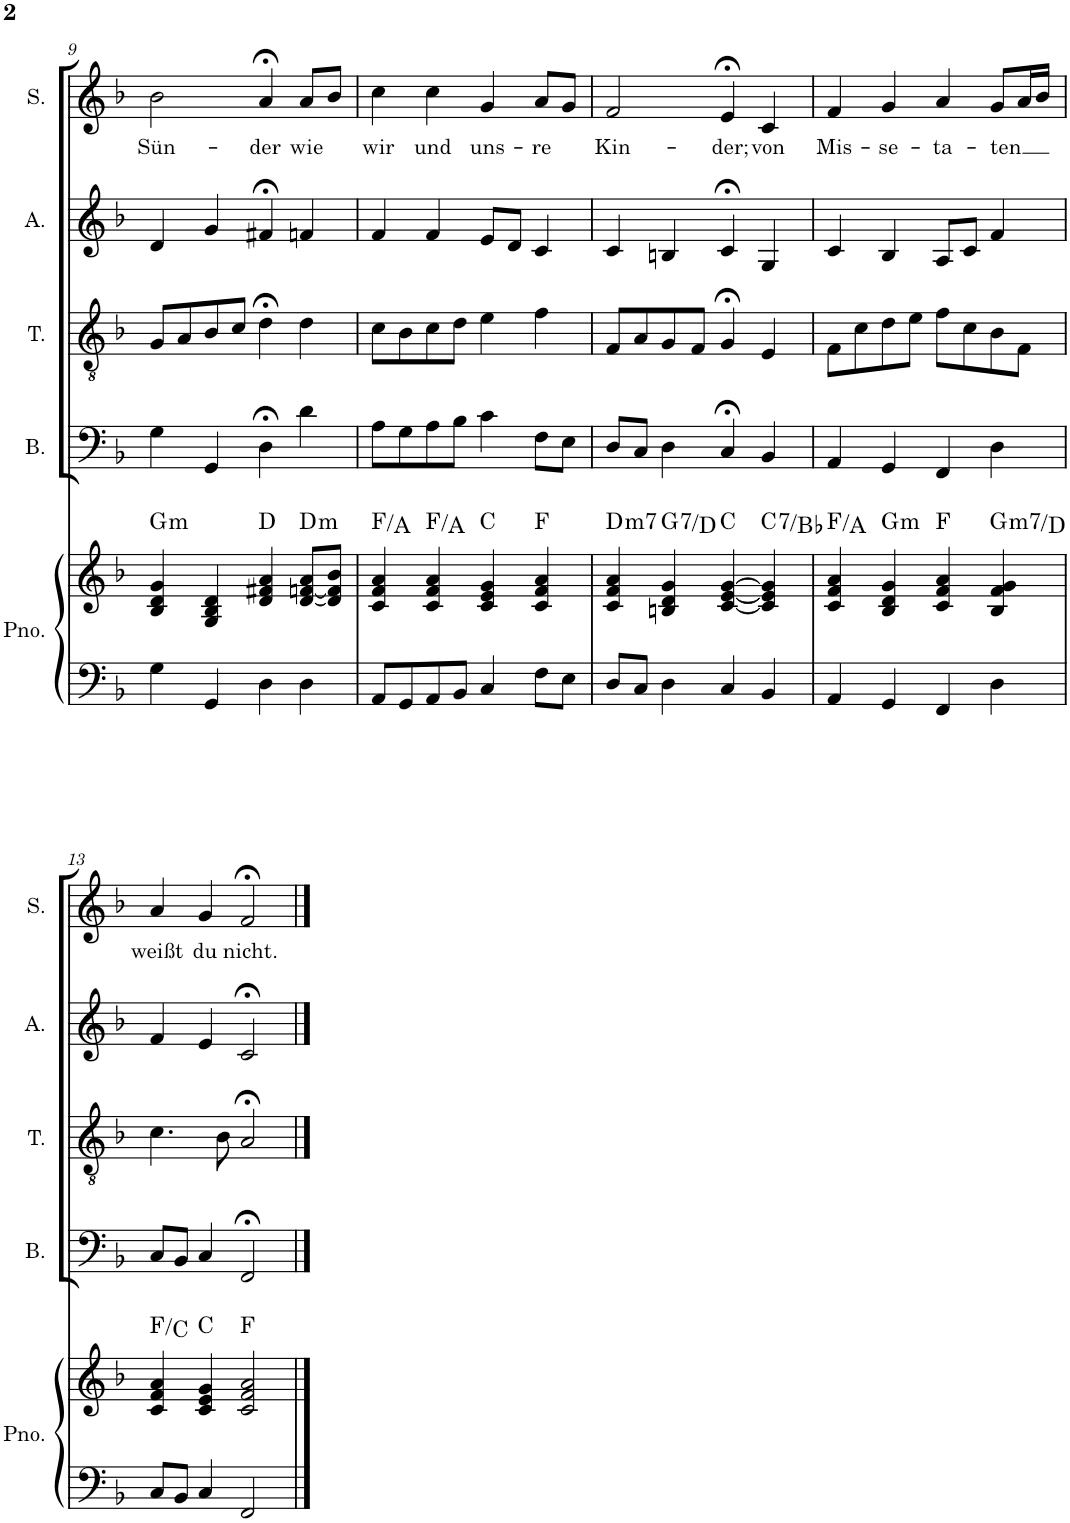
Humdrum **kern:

**kern	**kern	**harte	**kern	**kern	**kern	**kern	**text
*part5	*part5	*part5	*part4	*part3	*part2	*part1	*part1
*staff6	*staff5	*	*staff4	*staff3	*staff2	*staff1	*staff1
*I"Piano	*	*	*I"Bass	*I"Tenor	*I"Alto	*I"Soprano	*
*I'Pno.	*	*	*I'B.	*I'T.	*I'A.	*I'S.	*
!!LO:PB:g=z
*clefF4	*clefG2	*	*clefF4	*clefGv2	*clefG2	*clefG2	*
*k[b-]	*k[b-]	*	*k[b-]	*k[b-]	*k[b-]	*k[b-]	*
*M4/4	*M4/4	*	*M4/4	*M4/4	*M4/4	*M4/4	*
*met(c)	*met(c)	*	*met(c)	*met(c)	*met(c)	*met(c)	*
=9	=9	=9	=9	=9	=9	=9	=9
!	!	!LO:H:kt=m	!	!	!	!	!LO:LY:b
4G\	4B-/ 4d/ 4g/	G:min	4G\	8G/L	4d/	2b-\	Sün-
.	.	.	.	8A/	.	.	.
4GG/	4G/ 4B-/ 4d/	.	4GG/	8B-/	4g/	.	.
.	.	.	.	8c/J	.	.	.
!	!	!	!	!	!	!	!LO:LY:b
4D\	4d/ 4f#X/ 4a/	D:maj	4D;<\	4d;<\	4f#X;</	4a;</	-der
!	!	!LO:H:kt=m	!	!	!	!	!LO:LY:b
4D\	[8d/ [<8fn/ 8a/L	D:min	4d\	4d\	4fn/	8a/L	wie
.	8d/] 8f/] 8b-/J	.	.	.	.	8b-/J	.
=10	=10	=10	=10	=10	=10	=10	=10
!	!	!	!	!	!	!	!LO:LY:b
8AA/L	4c/ 4f/ 4a/	F:maj/3	8A\L	8c\L	4f/	4cc\	wir
8GG/	.	.	8G\	8B-\	.	.	.
!	!	!	!	!	!	!	!LO:LY:b
8AA/	4c/ 4f/ 4a/	F:maj/3	8A\	8c\	4f/	4cc\	und
8BB-/J	.	.	8B-\J	8d\J	.	.	.
!	!	!	!	!	!	!	!LO:LY:b
4C/	4c/ 4e/ 4g/	C:maj	4c\	4e\	8e/L	4g/	uns-
.	.	.	.	.	8d/J	.	.
!	!	!	!	!	!	!	!LO:LY:b
8F\L	4c/ 4f/ 4a/	F:maj	8F\L	4f\	4c/	8a/L	re
8E\J	.	.	8E\J	.	.	8g/J	.
=11	=11	=11	=11	=11	=11	=11	=11
!	!	!LO:H:kt=m7	!	!	!	!	!LO:LY:b
8D/L	4c/ 4f/ 4a/	D:min7	8D/L	8F/L	4c/	2f/	Kin-
8C/J	.	.	8C/J	8A/	.	.	.
!	!	!LO:H:kt=7	!	!	!	!	!
4D\	4Bn/ 4d/ 4g/	G:7/5	4D\	8G/	4Bn/	.	.
.	.	.	.	8F/J	.	.	.
!	!	!	!	!	!	!	!LO:LY:b
4C/	[4c/ [4e/ [4g/	C:maj	4C;</	4G;</	4c;</	4e;</	-der;
!	!	!LO:H:kt=7	!	!	!	!	!LO:LY:b
4BB-/	4c/] 4e/] 4g/]	C:7/b7	4BB-/	4E/	4G/	4c/	von
=12	=12	=12	=12	=12	=12	=12	=12
!	!	!	!	!	!	!	!LO:LY:b
4AA/	4c/ 4f/ 4a/	F:maj/3	4AA/	8F\L	4c/	4f/	Mis-
.	.	.	.	8c\	.	.	.
!	!	!LO:H:kt=m	!	!	!	!	!LO:LY:b
4GG/	4B-/ 4d/ 4g/	G:min	4GG/	8d\	4B-/	4g/	-se-
.	.	.	.	8e\J	.	.	.
!	!	!	!	!	!	!	!LO:LY:b
4FF/	4c/ 4f/ 4a/	F:maj	4FF/	8f\L	8A/L	4a/	-ta-
.	.	.	.	8c\	8c/J	.	.
!	!	!LO:H:kt=m7	!	!	!	!	!LO:LY:b
4D\	4B-/ 4f/ 4g/	G:min7/5	4D\	8B-\	4f/	8g/L	-ten
.	.	.	.	8F\J	.	16a/L	.
.	.	.	.	.	.	16b-/JJ	.
!!LO:LB:g=z
=13	=13	=13	=13	=13	=13	=13	=13
!	!	!	!	!	!	!	!LO:LY:b
8C/L	4c/ 4f/ 4a/	F:maj/5	8C/L	4.c\	4f/	4a/	weißt
8BB-/J	.	.	8BB-/J	.	.	.	.
!	!	!	!	!	!	!	!LO:LY:b
4C/	4c/ 4e/ 4g/	C:maj	4C/	.	4e/	4g/	du
.	.	.	.	8B-\	.	.	.
!	!	!	!	!	!	!	!LO:LY:b
2FF/	2c/ 2f/ 2a/	F:maj	2FF;</	2A;</	2c;</	2f;</	nicht.
==	==	==	==	==	==	==	==
*-	*-	*-	*-	*-	*-	*-	*-
